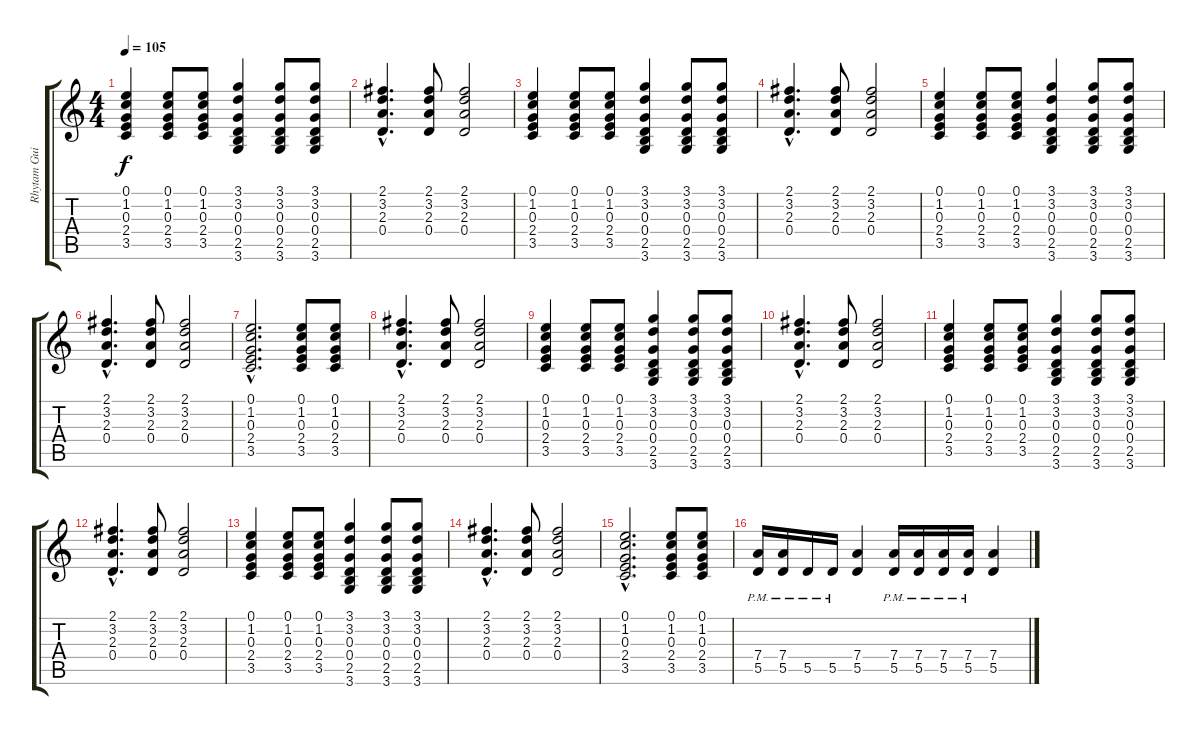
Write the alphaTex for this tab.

\track ("Rhytam Guitar" "Rhytam Gui") {instrument acousticguitarsteel}
\staff {score tabs}
\tuning (E4 B3 G3 D3 A2 E2) {hide}
\ts (4 4)
\tempo 105
\clef g2
\ks c
(0.1 1.2 0.3 2.4 3.5).4{dy f} (0.1 1.2 0.3 2.4 3.5).8 (0.1 1.2 0.3 2.4 3.5).8 (3.1 3.2 0.3 0.4 2.5 3.6).4 (3.1 3.2 0.3 0.4 2.5 3.6).8 (3.1 3.2 0.3 0.4 2.5 3.6).8 |
(2.1{hac} 3.2{hac} 2.3{hac} 0.4{hac}).4{d} (2.1 3.2 2.3 0.4).8 (2.1 3.2 2.3 0.4).2 |
(0.1 1.2 0.3 2.4 3.5).4 (0.1 1.2 0.3 2.4 3.5).8 (0.1 1.2 0.3 2.4 3.5).8 (3.1 3.2 0.3 0.4 2.5 3.6).4 (3.1 3.2 0.3 0.4 2.5 3.6).8 (3.1 3.2 0.3 0.4 2.5 3.6).8 |
(2.1{hac} 3.2{hac} 2.3{hac} 0.4{hac}).4{d} (2.1 3.2 2.3 0.4).8 (2.1 3.2 2.3 0.4).2 |
(0.1 1.2 0.3 2.4 3.5).4 (0.1 1.2 0.3 2.4 3.5).8 (0.1 1.2 0.3 2.4 3.5).8 (3.1 3.2 0.3 0.4 2.5 3.6).4 (3.1 3.2 0.3 0.4 2.5 3.6).8 (3.1 3.2 0.3 0.4 2.5 3.6).8 |
(2.1{hac} 3.2{hac} 2.3{hac} 0.4{hac}).4{d} (2.1 3.2 2.3 0.4).8 (2.1 3.2 2.3 0.4).2 |
(0.1{hac} 1.2{hac} 0.3{hac} 2.4{hac} 3.5{hac}).2{d} (0.1 1.2 0.3 2.4 3.5).8 (0.1 1.2 0.3 2.4 3.5).8 |
(2.1{hac} 3.2{hac} 2.3{hac} 0.4{hac}).4{d} (2.1 3.2 2.3 0.4).8 (2.1 3.2 2.3 0.4).2 |
(0.1 1.2 0.3 2.4 3.5).4 (0.1 1.2 0.3 2.4 3.5).8 (0.1 1.2 0.3 2.4 3.5).8 (3.1 3.2 0.3 0.4 2.5 3.6).4 (3.1 3.2 0.3 0.4 2.5 3.6).8 (3.1 3.2 0.3 0.4 2.5 3.6).8 |
(2.1{hac} 3.2{hac} 2.3{hac} 0.4{hac}).4{d} (2.1 3.2 2.3 0.4).8 (2.1 3.2 2.3 0.4).2 |
(0.1 1.2 0.3 2.4 3.5).4 (0.1 1.2 0.3 2.4 3.5).8 (0.1 1.2 0.3 2.4 3.5).8 (3.1 3.2 0.3 0.4 2.5 3.6).4 (3.1 3.2 0.3 0.4 2.5 3.6).8 (3.1 3.2 0.3 0.4 2.5 3.6).8 |
(2.1{hac} 3.2{hac} 2.3{hac} 0.4{hac}).4{d} (2.1 3.2 2.3 0.4).8 (2.1 3.2 2.3 0.4).2 |
(0.1 1.2 0.3 2.4 3.5).4 (0.1 1.2 0.3 2.4 3.5).8 (0.1 1.2 0.3 2.4 3.5).8 (3.1 3.2 0.3 0.4 2.5 3.6).4 (3.1 3.2 0.3 0.4 2.5 3.6).8 (3.1 3.2 0.3 0.4 2.5 3.6).8 |
(2.1{hac} 3.2{hac} 2.3{hac} 0.4{hac}).4{d} (2.1 3.2 2.3 0.4).8 (2.1 3.2 2.3 0.4).2 |
(0.1{hac} 1.2{hac} 0.3{hac} 2.4{hac} 3.5{hac}).2{d} (0.1 1.2 0.3 2.4 3.5).8 (0.1 1.2 0.3 2.4 3.5).8 |
(7.4{pm} 5.5{pm}).16{volume 13 instrument overdrivenguitar} (7.4{pm} 5.5{pm}).16 5.5{pm}.16 5.5{pm}.16 (7.4 5.5).4 (7.4{pm} 5.5{pm}).16 (7.4{pm} 5.5{pm}).16 (7.4{pm} 5.5{pm}).16 (7.4{pm} 5.5{pm}).16 (7.4 5.5).4
